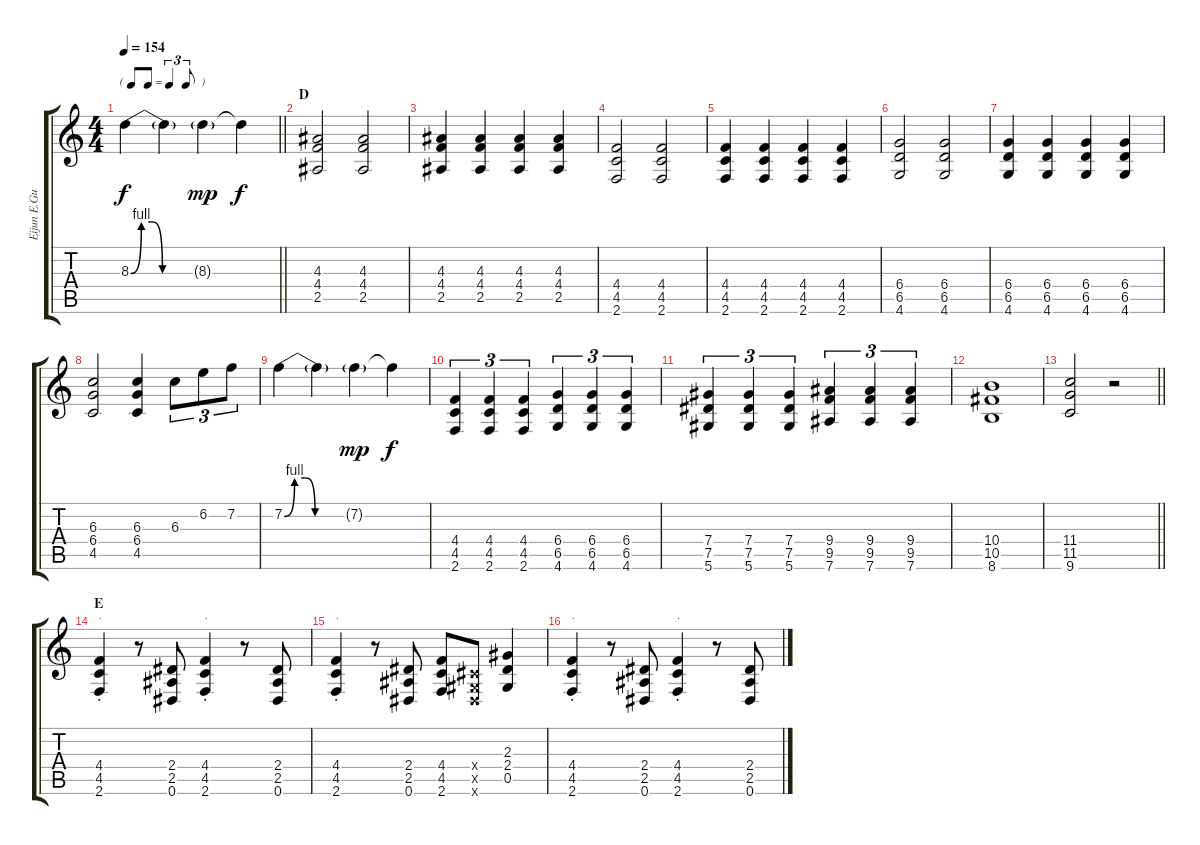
\track ("Eijun E.Guitar III" "Eijun E.Gu") {instrument distortionguitar}
\staff {score tabs}
\tuning (Eb4 Bb3 Gb3 Db3 Ab2 Eb2) {hide}
\ts (4 4)
\tf triplet8th
\tempo 154
\clef g2
\barLineRight lightlight
\ks c
8.3{be (custom 0 0 10 4 20 4 30 0 60 0)}.4{dy f} 8.3{t}.4 8.3{g}.4{dy mp} 8.3{t}.4{dy f} |
\section ("" "D")
(4.3 4.4 2.5).2 (4.3 4.4 2.5).2 |
(4.3 4.4 2.5).4 (4.3 4.4 2.5).4 (4.3 4.4 2.5).4 (4.3 4.4 2.5).4 |
(4.4 4.5 2.6).2 (4.4 4.5 2.6).2 |
(4.4 4.5 2.6).4 (4.4 4.5 2.6).4 (4.4 4.5 2.6).4 (4.4 4.5 2.6).4 |
(6.4 6.5 4.6).2 (6.4 6.5 4.6).2 |
(6.4 6.5 4.6).4 (6.4 6.5 4.6).4 (6.4 6.5 4.6).4 (6.4 6.5 4.6).4 |
(6.3 6.4 4.5).2 (6.3 6.4 4.5).4 6.3.8{tu (3 2)} 6.2.8{tu (3 2)} 7.2.8{tu (3 2)} |
7.2{be (custom 0 0 10 4 20 4 30 0 60 0)}.4 7.2{t}.4 7.2{g}.4{dy mp} 7.2{t}.4{dy f} |
(4.4 4.5 2.6).4{tu (3 2)} (4.4 4.5 2.6).4{tu (3 2)} (4.4 4.5 2.6).4{tu (3 2)} (6.4 6.5 4.6).4{tu (3 2)} (6.4 6.5 4.6).4{tu (3 2)} (6.4 6.5 4.6).4{tu (3 2)} |
(7.4 7.5 5.6).4{tu (3 2)} (7.4 7.5 5.6).4{tu (3 2)} (7.4 7.5 5.6).4{tu (3 2)} (9.4 9.5 7.6).4{tu (3 2)} (9.4 9.5 7.6).4{tu (3 2)} (9.4 9.5 7.6).4{tu (3 2)} |
(10.4 10.5 8.6).1 |
\barLineRight lightlight
(11.4 11.5 9.6).2 r.2 |
\section ("" "E")
(4.4{st} 4.5{st} 2.6{st}).4{txt "."} r.8 (2.4 2.5 0.6).8 (4.4{st} 4.5{st} 2.6{st}).4{txt "."} r.8 (2.4 2.5 0.6).8 |
(4.4{st} 4.5{st} 2.6{st}).4{txt "."} r.8 (2.4 2.5 0.6).8 (4.4 4.5 2.6).8 (0.4{x} 0.5{x} 0.6{x}).8 (2.3 2.4 0.5).4 |
(4.4{st} 4.5{st} 2.6{st}).4{txt "."} r.8 (2.4 2.5 0.6).8 (4.4{st} 4.5{st} 2.6{st}).4{txt "."} r.8 (2.4 2.5 0.6).8
